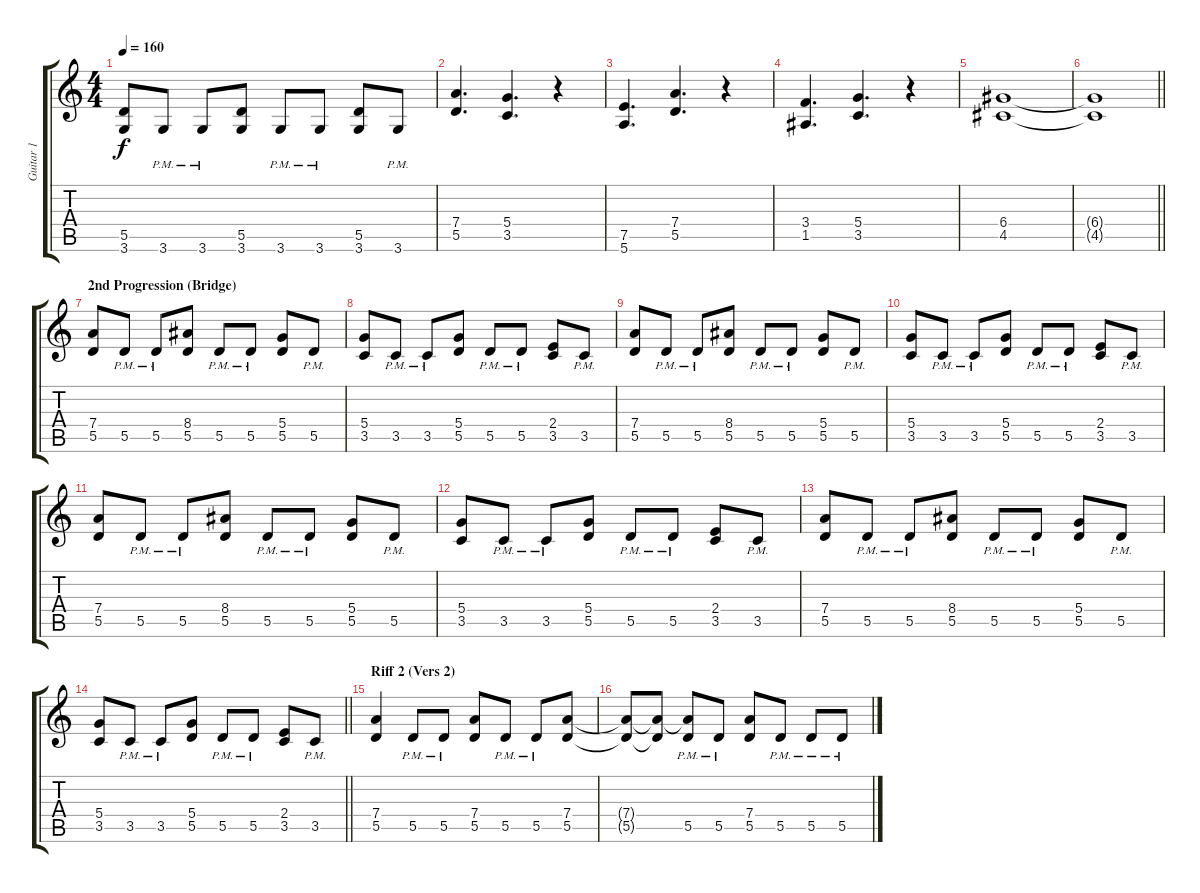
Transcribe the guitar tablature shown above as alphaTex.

\track ("Guitar 1" "Guitar 1") {instrument distortionguitar}
\staff {score tabs}
\tuning (E4 B3 G3 D3 A2 E2) {hide}
\ts (4 4)
\tempo 160
\clef g2
\ks c
(5.5 3.6).8{dy f} 3.6{pm}.8 3.6{pm}.8 (5.5 3.6).8 3.6{pm}.8 3.6{pm}.8 (5.5 3.6).8 3.6{pm}.8 |
(7.4 5.5).4{d} (5.4 3.5).4{d} r.4 |
(7.5 5.6).4{d} (7.4 5.5).4{d} r.4 |
(3.4 1.5).4{d} (5.4 3.5).4{d} r.4 |
(6.4 4.5).1 |
\barLineRight lightlight
(6.4{t} 4.5{t}).1 |
\section ("" "2nd Progression (Bridge)")
(7.4 5.5).8 5.5{pm}.8 5.5{pm}.8 (8.4 5.5).8 5.5{pm}.8 5.5{pm}.8 (5.4 5.5).8 5.5{pm}.8 |
(5.4 3.5).8 3.5{pm}.8 3.5{pm}.8 (5.4 5.5).8 5.5{pm}.8 5.5{pm}.8 (2.4 3.5).8 3.5{pm}.8 |
(7.4 5.5).8 5.5{pm}.8 5.5{pm}.8 (8.4 5.5).8 5.5{pm}.8 5.5{pm}.8 (5.4 5.5).8 5.5{pm}.8 |
(5.4 3.5).8 3.5{pm}.8 3.5{pm}.8 (5.4 5.5).8 5.5{pm}.8 5.5{pm}.8 (2.4 3.5).8 3.5{pm}.8 |
(7.4 5.5).8 5.5{pm}.8 5.5{pm}.8 (8.4 5.5).8 5.5{pm}.8 5.5{pm}.8 (5.4 5.5).8 5.5{pm}.8 |
(5.4 3.5).8 3.5{pm}.8 3.5{pm}.8 (5.4 5.5).8 5.5{pm}.8 5.5{pm}.8 (2.4 3.5).8 3.5{pm}.8 |
(7.4 5.5).8 5.5{pm}.8 5.5{pm}.8 (8.4 5.5).8 5.5{pm}.8 5.5{pm}.8 (5.4 5.5).8 5.5{pm}.8 |
\barLineRight lightlight
(5.4 3.5).8 3.5{pm}.8 3.5{pm}.8 (5.4 5.5).8 5.5{pm}.8 5.5{pm}.8 (2.4 3.5).8{beam Up} 3.5{pm}.8{beam Up} |
\section ("" "Riff 2 (Vers 2)")
(7.4 5.5).4 5.5{pm}.8 5.5{pm}.8 (7.4 5.5).8 5.5{pm}.8 5.5{pm}.8 (7.4 5.5).8 |
(7.4{t} 5.5{t}).8 (7.4{t} 5.5{t}).8 (7.4{t} 5.5{pm}).8 5.5{pm}.8 (7.4 5.5).8 5.5{pm}.8 5.5{pm}.8 5.5{pm}.8
